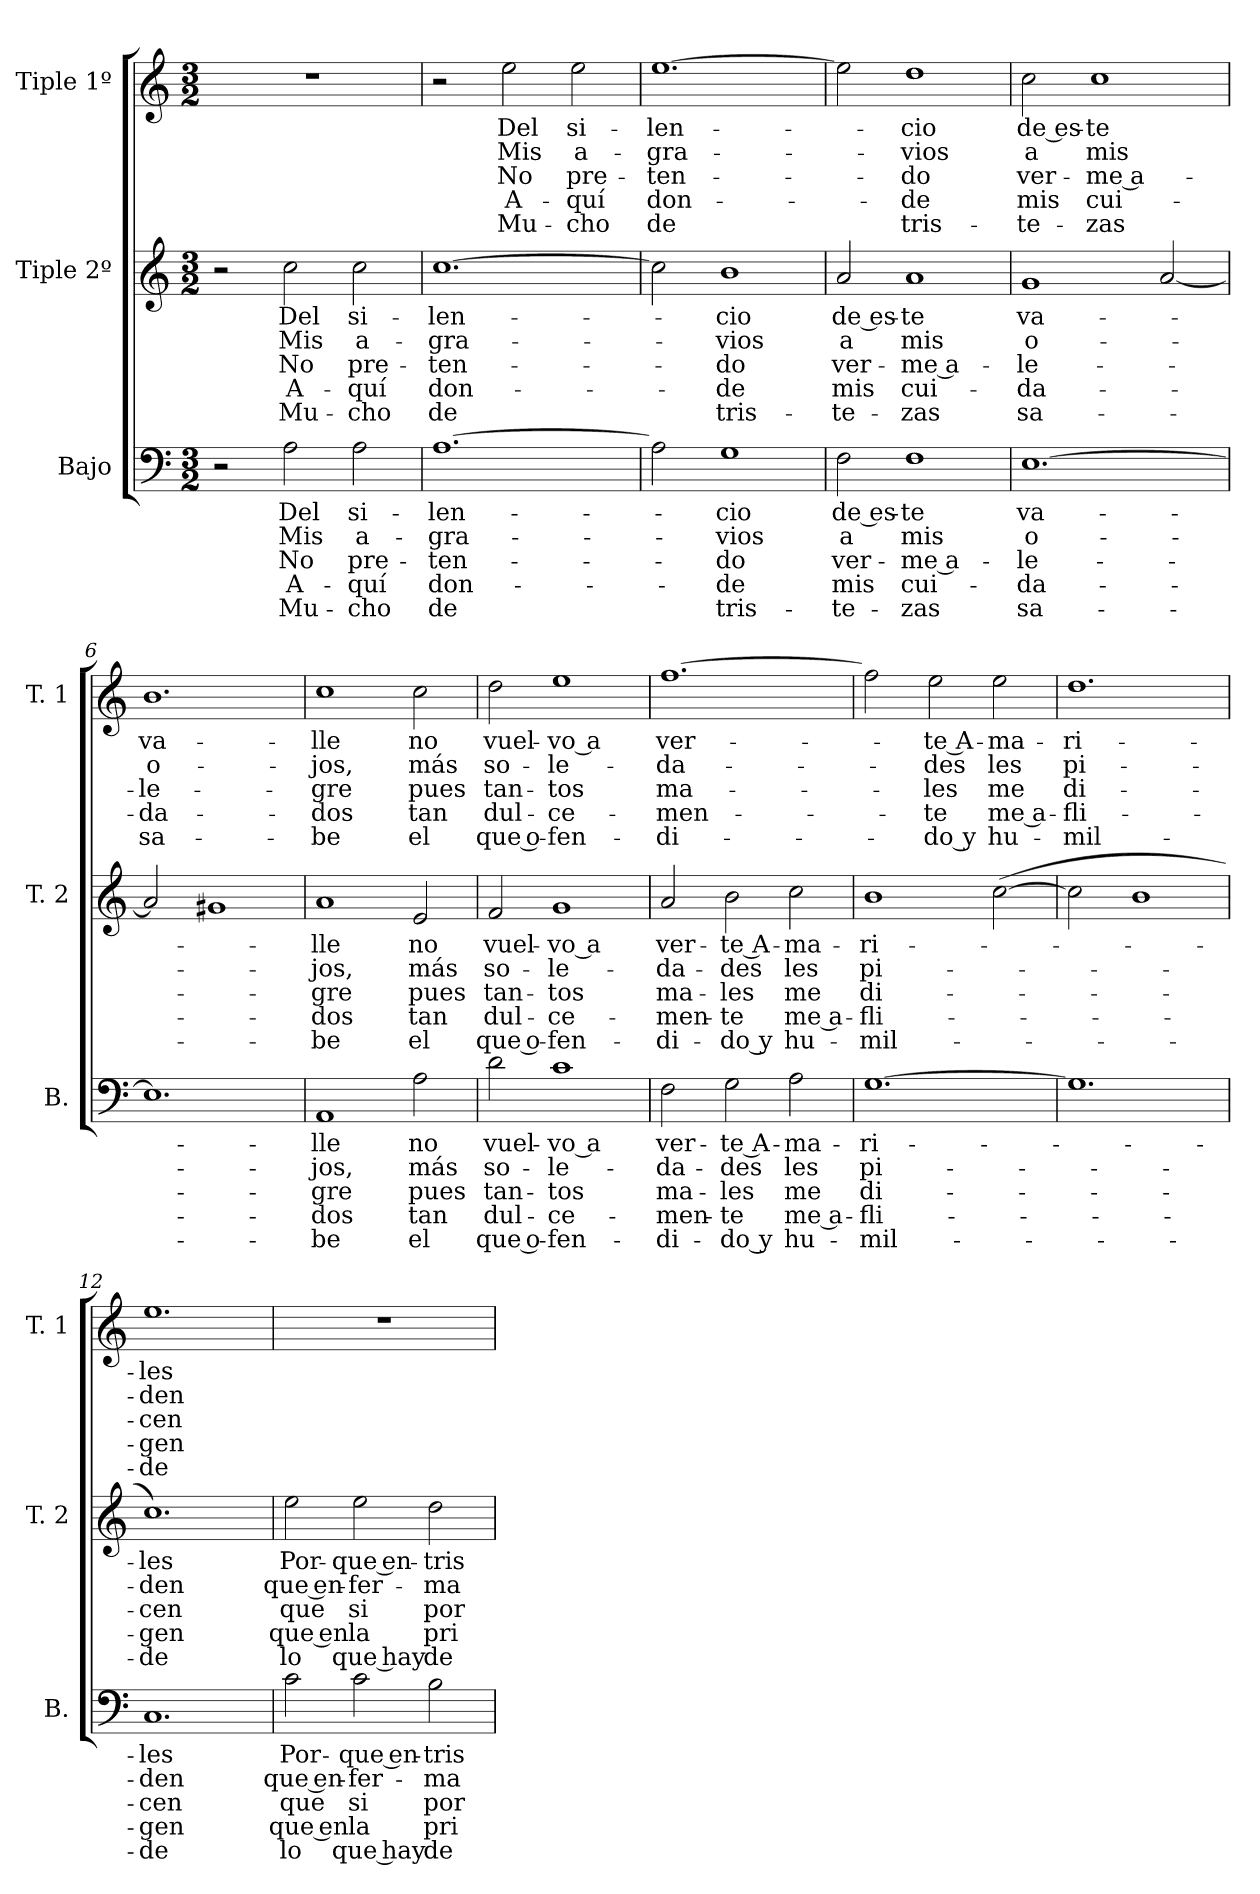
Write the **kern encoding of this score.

**kern	**text	**text	**text	**text	**text	**kern	**text	**text	**text	**text	**text	**kern	**text	**text	**text	**text	**text
*part3	*part3	*part3	*part3	*part3	*part3	*part2	*part2	*part2	*part2	*part2	*part2	*part1	*part1	*part1	*part1	*part1	*part1
*staff3	*staff3	*staff3	*staff3	*staff3	*staff3	*staff2	*staff2	*staff2	*staff2	*staff2	*staff2	*staff1	*staff1	*staff1	*staff1	*staff1	*staff1
*I"Bajo	*	*	*	*	*	*I"Tiple 2º	*	*	*	*	*	*I"Tiple 1º	*	*	*	*	*
*I'B.	*	*	*	*	*	*I'T. 2	*	*	*	*	*	*I'T. 1	*	*	*	*	*
*clefF4	*	*	*	*	*	*clefG2	*	*	*	*	*	*clefG2	*	*	*	*	*
*M3/2	*	*	*	*	*	*M3/2	*	*	*	*	*	*M3/2	*	*	*	*	*
=1	=1	=1	=1	=1	=1	=1	=1	=1	=1	=1	=1	=1	=1	=1	=1	=1	=1
2r	.	.	.	.	.	2r	.	.	.	.	.	1.r	.	.	.	.	.
2A	Del	Mis	No	A-	Mu-	2cc	Del	Mis	No	A-	Mu-	.	.	.	.	.	.
2A	si-	a-	pre-	-quí	-cho	2cc	si-	a-	pre-	-quí	-cho	.	.	.	.	.	.
=2	=2	=2	=2	=2	=2	=2	=2	=2	=2	=2	=2	=2	=2	=2	=2	=2	=2
[1.A	-len-	-gra-	-ten-	don-	de	[1.cc	-len-	-gra-	-ten-	don-	de	2r	.	.	.	.	.
.	.	.	.	.	.	.	.	.	.	.	.	2ee	Del	Mis	No	A-	Mu-
.	.	.	.	.	.	.	.	.	.	.	.	2ee	si-	a-	pre-	-quí	-cho
=3	=3	=3	=3	=3	=3	=3	=3	=3	=3	=3	=3	=3	=3	=3	=3	=3	=3
2A]	.	.	.	.	.	2cc]	.	.	.	.	.	[1.ee	-len-	-gra-	-ten-	don-	de
1G	-cio	-vios	-do	-de	tris-	1b	-cio	-vios	-do	-de	tris-	.	.	.	.	.	.
=4	=4	=4	=4	=4	=4	=4	=4	=4	=4	=4	=4	=4	=4	=4	=4	=4	=4
2F	de es-	a	ver-	mis	-te-	2a	de es-	a	ver-	mis	-te-	2ee]	.	.	.	.	.
1F	-te	mis	me a-	cui-	-zas	1a	-te	mis	me a-	cui-	-zas	1dd	-cio	-vios	-do	-de	tris-
=5	=5	=5	=5	=5	=5	=5	=5	=5	=5	=5	=5	=5	=5	=5	=5	=5	=5
[1.E	va-	o-	-le-	-da-	sa-	1g	va-	o-	-le-	-da-	sa-	2cc	de es-	a	ver-	mis	-te-
.	.	.	.	.	.	.	.	.	.	.	.	1cc	-te	mis	me a-	cui-	-zas
.	.	.	.	.	.	[2a	.	.	.	.	.	.	.	.	.	.	.
=6	=6	=6	=6	=6	=6	=6	=6	=6	=6	=6	=6	=6	=6	=6	=6	=6	=6
1.E]	.	.	.	.	.	2a]	.	.	.	.	.	1.b	va-	o-	-le-	-da-	sa-
.	.	.	.	.	.	1g#X	.	.	.	.	.	.	.	.	.	.	.
=7	=7	=7	=7	=7	=7	=7	=7	=7	=7	=7	=7	=7	=7	=7	=7	=7	=7
1AA	-lle	-jos,	-gre	-dos	-be	1a	-lle	-jos,	-gre	-dos	-be	1cc	-lle	-jos,	-gre	-dos	-be
2A	no	más	pues	tan	el	2e	no	más	pues	tan	el	2cc	no	más	pues	tan	el
=8	=8	=8	=8	=8	=8	=8	=8	=8	=8	=8	=8	=8	=8	=8	=8	=8	=8
2d	vuel-	so-	tan-	dul-	que o-	2f	vuel-	so-	tan-	dul-	que o-	2dd	vuel-	so-	tan-	dul-	que o-
1c	-vo a	-le-	-tos	-ce-	-fen-	1g	-vo a	-le-	-tos	-ce-	-fen-	1ee	-vo a	-le-	-tos	-ce-	-fen-
=9	=9	=9	=9	=9	=9	=9	=9	=9	=9	=9	=9	=9	=9	=9	=9	=9	=9
2F	ver-	-da-	ma-	-men-	-di-	2a	ver-	-da-	ma-	-men-	-di-	[1.ff	ver-	-da-	ma-	-men-	-di-
2G	-te A-	-des	-les	-te	-do y	2b	-te A-	-des	-les	-te	-do y	.	.	.	.	.	.
2A	-ma-	les	me	me a-	hu-	2cc	-ma-	les	me	me a-	hu-	.	.	.	.	.	.
=10	=10	=10	=10	=10	=10	=10	=10	=10	=10	=10	=10	=10	=10	=10	=10	=10	=10
[1.G	-ri-	pi-	di-	-fli-	-mil-	1b	-ri-	pi-	di-	-fli-	-mil-	2ff]	.	.	.	.	.
.	.	.	.	.	.	.	.	.	.	.	.	2ee	-te A-	-des	-les	-te	-do y
.	.	.	.	.	.	(<[2cc	.	.	.	.	.	2ee	-ma-	les	me	me a-	hu-
=11	=11	=11	=11	=11	=11	=11	=11	=11	=11	=11	=11	=11	=11	=11	=11	=11	=11
1.G]	.	.	.	.	.	2cc]	.	.	.	.	.	1.dd	-ri-	pi-	di-	-fli-	-mil-
.	.	.	.	.	.	1b	.	.	.	.	.	.	.	.	.	.	.
=12	=12	=12	=12	=12	=12	=12	=12	=12	=12	=12	=12	=12	=12	=12	=12	=12	=12
1.C	-les	-den	-cen	-gen	-de	1.cc)	-les	-den	-cen	-gen	-de	1.ee	-les	-den	-cen	-gen	-de
=13	=13	=13	=13	=13	=13	=13	=13	=13	=13	=13	=13	=13	=13	=13	=13	=13	=13
2c	Por-	que en-	que	que en	lo	2ee	Por-	que en-	que	que en	lo	1.r	.	.	.	.	.
2c	-que en-	-fer-	si	la	que hay	2ee	-que en-	-fer-	si	la	que hay	.	.	.	.	.	.
2B	-tris-	-ma	por	pri-	de	2dd	-tris-	-ma	por	pri-	de	.	.	.	.	.	.
=	=	=	=	=	=	=	=	=	=	=	=	=	=	=	=	=	=
*-	*-	*-	*-	*-	*-	*-	*-	*-	*-	*-	*-	*-	*-	*-	*-	*-	*-
